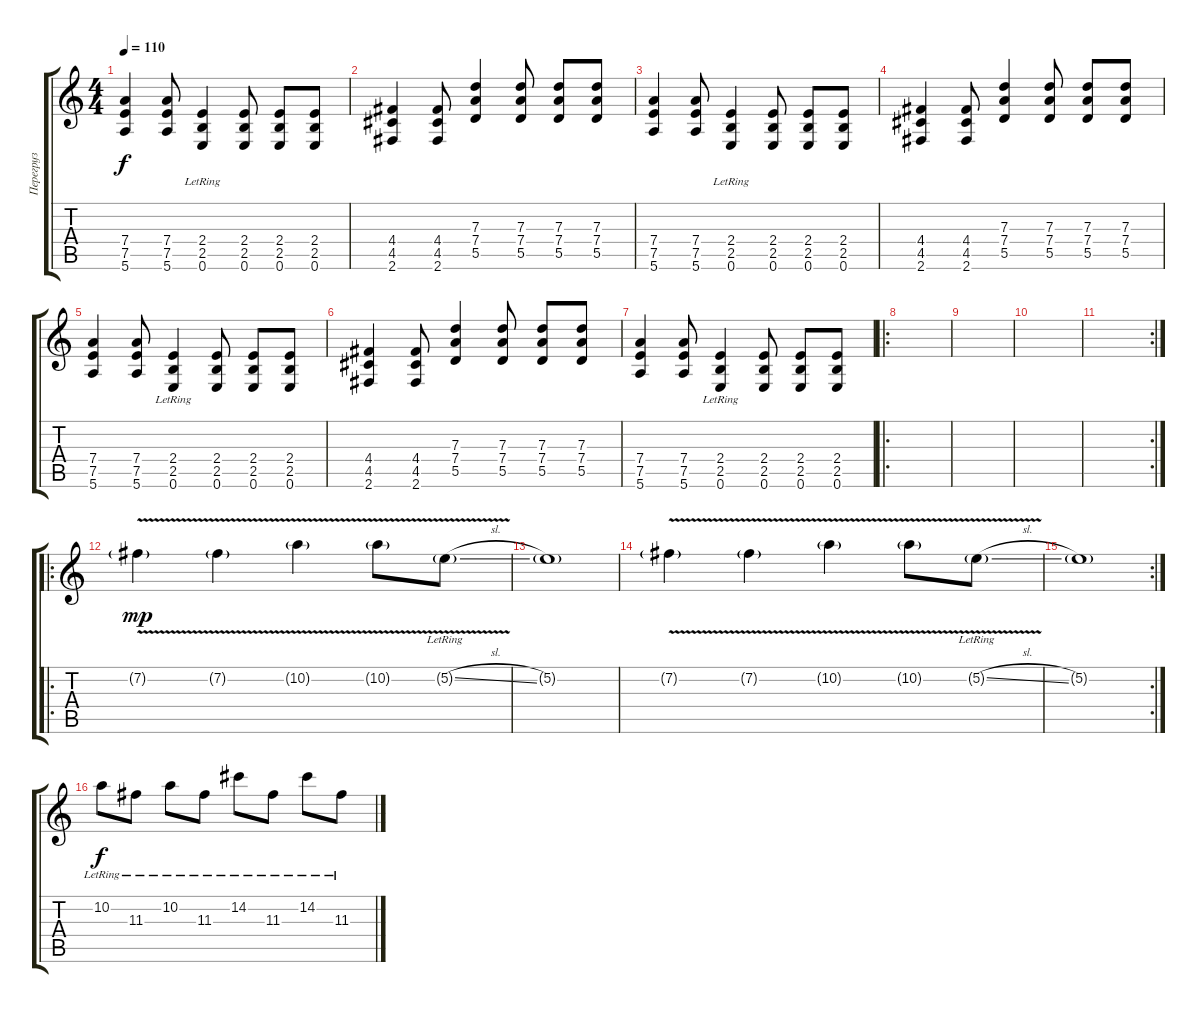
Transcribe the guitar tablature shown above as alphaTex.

\track ("Перегруз" "Перегруз") {instrument acousticguitarsteel}
\staff {score tabs}
\tuning (E4 B3 G3 D3 A2 E2) {hide}
\ts (4 4)
\tempo 110
\clef g2
\ks c
(7.4 7.5 5.6).4{dy f} (7.4 7.5 5.6).8 (2.4{lr} 2.5{lr} 0.6).4 (2.4 2.5 0.6).8 (2.4 2.5 0.6).8 (2.4 2.5 0.6).8 |
(4.4 4.5 2.6).4 (4.4 4.5 2.6).8 (7.3 7.4 5.5).4 (7.3 7.4 5.5).8 (7.3 7.4 5.5).8 (7.3 7.4 5.5).8 |
(7.4 7.5 5.6).4 (7.4 7.5 5.6).8 (2.4{lr} 2.5{lr} 0.6).4 (2.4 2.5 0.6).8 (2.4 2.5 0.6).8 (2.4 2.5 0.6).8 |
(4.4 4.5 2.6).4 (4.4 4.5 2.6).8 (7.3 7.4 5.5).4 (7.3 7.4 5.5).8 (7.3 7.4 5.5).8 (7.3 7.4 5.5).8 |
(7.4 7.5 5.6).4 (7.4 7.5 5.6).8 (2.4{lr} 2.5{lr} 0.6).4 (2.4 2.5 0.6).8 (2.4 2.5 0.6).8 (2.4 2.5 0.6).8 |
(4.4 4.5 2.6).4 (4.4 4.5 2.6).8 (7.3 7.4 5.5).4 (7.3 7.4 5.5).8 (7.3 7.4 5.5).8 (7.3 7.4 5.5).8 |
(7.4 7.5 5.6).4 (7.4 7.5 5.6).8 (2.4{lr} 2.5{lr} 0.6).4 (2.4 2.5 0.6).8 (2.4 2.5 0.6).8 (2.4 2.5 0.6).8 |
\ro
|
|
|
\rc 2
|
\ro
7.2{v g}.4{dy mp} 7.2{v g}.4 10.2{v g}.4 10.2{v g}.8 5.2{v sl g lr}.8 |
5.2{g}.1 |
7.2{v g}.4 7.2{v g}.4 10.2{v g}.4 10.2{v g}.8 5.2{v sl g lr}.8 |
\rc 2
5.2{g}.1 |
10.2{lr}.8{dy f} 11.3{lr}.8 10.2{lr}.8 11.3{lr}.8 14.2{lr}.8 11.3{lr}.8 14.2{lr}.8 11.3{lr}.8
